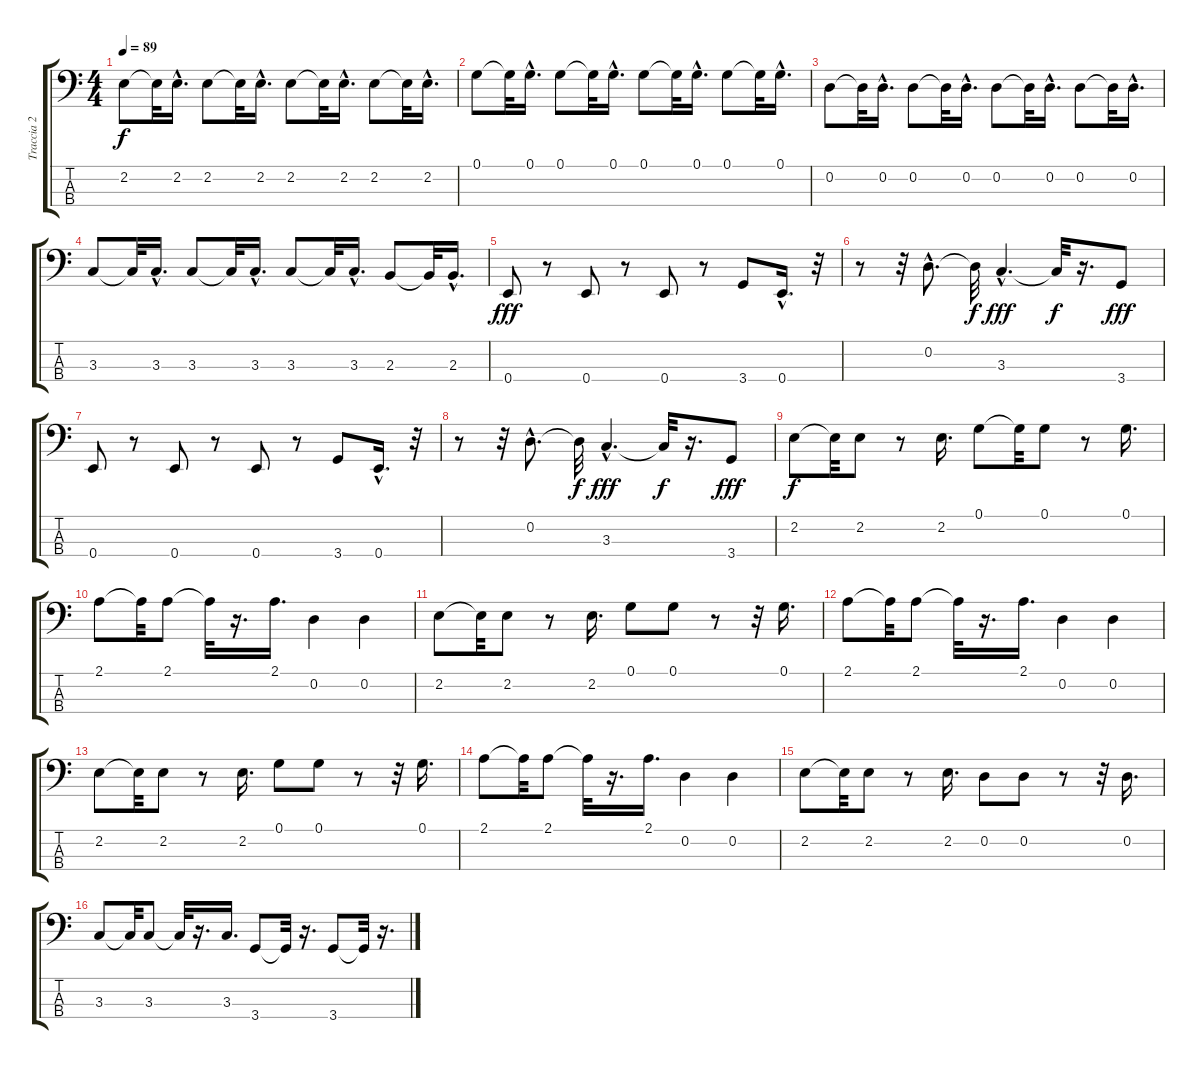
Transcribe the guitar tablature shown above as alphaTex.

\track ("Traccia 2" "Traccia 2") {instrument electricbassfinger}
\staff {score tabs}
\tuning (G2 D2 A1 E1) {hide}
\ts (4 4)
\tempo 89
\clef f4
\ks c
2.2.8{dy f} 2.2{t}.32 2.2{hac}.16{d} 2.2.8 2.2{t}.32 2.2{hac}.16{d} 2.2.8 2.2{t}.32 2.2{hac}.16{d} 2.2.8 2.2{t}.32 2.2{hac}.16{d} |
0.1.8 0.1{t}.32 0.1{hac}.16{d} 0.1.8 0.1{t}.32 0.1{hac}.16{d} 0.1.8 0.1{t}.32 0.1{hac}.16{d} 0.1.8 0.1{t}.32 0.1{hac}.16{d} |
0.2.8 0.2{t}.32 0.2{hac}.16{d} 0.2.8 0.2{t}.32 0.2{hac}.16{d} 0.2.8 0.2{t}.32 0.2{hac}.16{d} 0.2.8 0.2{t}.32 0.2{hac}.16{d} |
3.3.8 3.3{t}.32 3.3{hac}.16{d} 3.3.8 3.3{t}.32 3.3{hac}.16{d} 3.3.8 3.3{t}.32 3.3{hac}.16{d} 2.3.8 2.3{t}.32 2.3{hac}.16{d} |
0.4.8{dy fff} r.8 0.4.8 r.8 0.4.8 r.8 3.4.8 0.4{hac}.16{d} r.32 |
r.8 r.32 0.2{hac}.8{d} 0.2{t}.32{dy f} 3.3{hac}.4{d dy fff} 3.3{t}.32{dy f} r.16{d} 3.4.8{dy fff} |
0.4.8 r.8 0.4.8 r.8 0.4.8 r.8 3.4.8 0.4{hac}.16{d} r.32 |
r.8 r.32 0.2{hac}.8{d} 0.2{t}.32{dy f} 3.3{hac}.4{d dy fff} 3.3{t}.32{dy f} r.16{d} 3.4.8{dy fff} |
2.2.8{dy f} 2.2{t}.32 2.2.8 r.8 2.2.16{d} 0.1.8 0.1{t}.32 0.1.8 r.8 0.1.16{d} |
2.1.8 2.1{t}.32 2.1.8 2.1{t}.32 r.16{d} 2.1.16{d} 0.2.4 0.2.4 |
2.2.8 2.2{t}.32 2.2.8 r.8 2.2.16{d} 0.1.8 0.1.8 r.8 r.32 0.1.16{d} |
2.1.8 2.1{t}.32 2.1.8 2.1{t}.32 r.16{d} 2.1.16{d} 0.2.4 0.2.4 |
2.2.8 2.2{t}.32 2.2.8 r.8 2.2.16{d} 0.1.8 0.1.8 r.8 r.32 0.1.16{d} |
2.1.8 2.1{t}.32 2.1.8 2.1{t}.32 r.16{d} 2.1.16{d} 0.2.4 0.2.4 |
2.2.8 2.2{t}.32 2.2.8 r.8 2.2.16{d} 0.2.8 0.2.8 r.8 r.32 0.2.16{d} |
3.3.8 3.3{t}.32 3.3.8 3.3{t}.32 r.16{d} 3.3.16{d} 3.4.8 3.4{t}.32 r.16{d} 3.4.8 3.4{t}.32 r.16{d}
